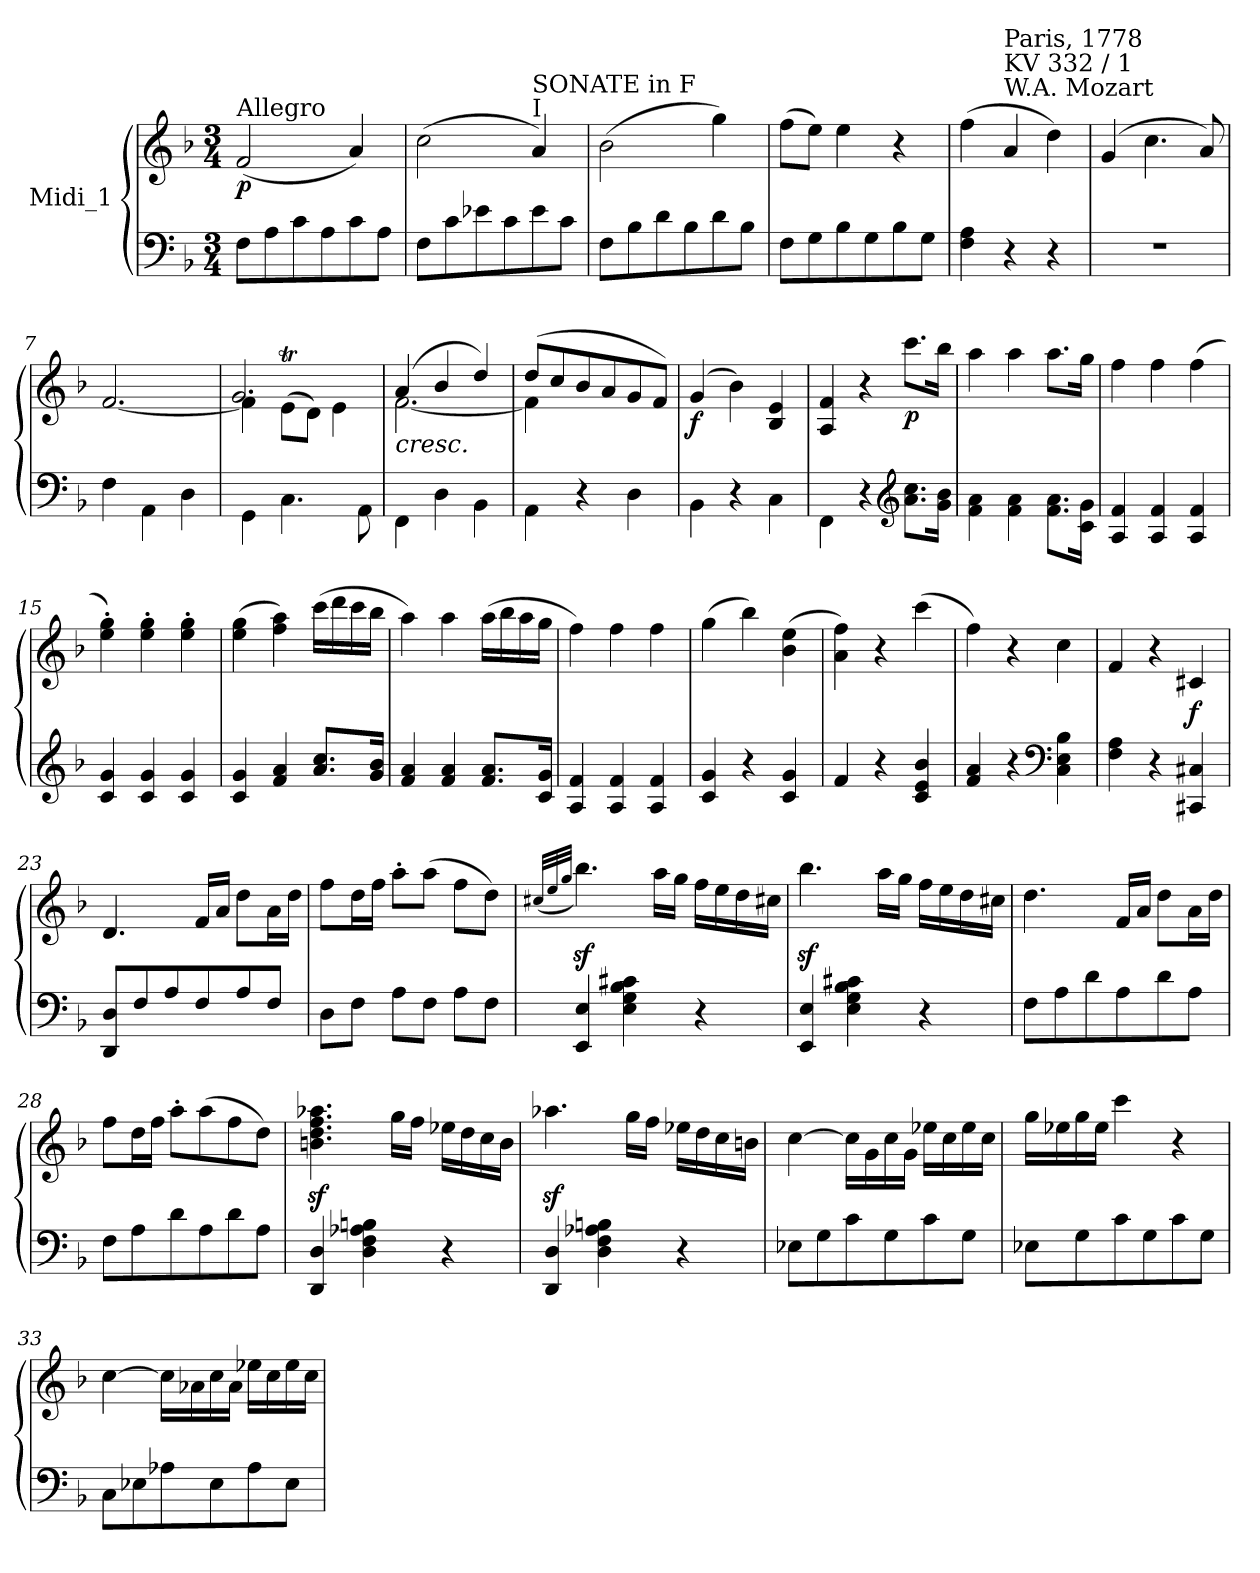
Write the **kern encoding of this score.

**kern	**kern	**dynam
*part1	*part1	*part1
*staff2	*staff1	*staff1/2
*I"Midi_1	*	*
*clefF4	*clefG2	*
*k[b-]	*k[b-]	*
*F:	*F:	*
*M3/4	*M3/4	*
=1	=1	=1
!	!LO:TX:a:t=Allegro	!
!	!	!LO:DY:b
8F\L	(2f/	p
8A\	.	.
8c\	.	.
8A\	.	.
8c\	4a/)	.
8A\J	.	.
=2	=2	=2
8F\L	(>2cc\	.
8c\	.	.
8e-X\	.	.
8c\	.	.
!	!LO:TX:a:t=I	!
!	!LO:TX:a:t=SONATE in F	!
8e-\	4a/)	.
8c\J	.	.
=3	=3	=3
8F\L	(>2b-\	.
8B-\	.	.
8d\	.	.
8B-\	.	.
8d\	4gg\)	.
8B-\J	.	.
=4	=4	=4
8F\L	(>8ff\L	.
8G\	8ee\J)	.
8B-\	4ee\	.
8G\	.	.
8B-\	4r	.
8G\J	.	.
=5	=5	=5
4F\ 4A\	(>4ff\	.
!	!LO:TX:a:t=W.A. Mozart	!
!	!LO:TX:a:t=KV 332 / 1	!
!	!LO:TX:a:t=Paris, 1778	!
4r	4a/	.
4r	4dd\)	.
=6	=6	=6
2.r	(>4g/	.
.	4.cc\	.
.	8a/)	.
!!LO:LB:g=z
=7	=7	=7
*^	*	*
2ryy	4F\	[2.f/	.
.	4AA\	.	.
4ryy	4D\	.	.
*v	*v	*	*
=8	=8	=8
*	*^	*
4GG\	4f\]	2.g/	.
4.C\	(8et\L	.	.
.	8d\J)	.	.
.	4e\	.	.
8AA\	.	.	.
=9	=9	=9	=9
!	!LO:TX:b:i:t=cresc.	!	!
4FF\	(>4a/	[2.f\	.
4D\	4b-/	.	.
4BB-\	4dd/)	.	.
=10	=10	=10	=10
*^	*	*	*
4ryy	4AA\	(>8dd/L	4f\]	.
.	.	8cc/	.	.
4ryy	4r	8b-/	2ryy	.
.	.	8a/	.	.
4ryy	4D\	8g/	.	.
.	.	8f/J)	.	.
*	*	*v	*v	*
=11	=11	=11	=11
!	!	!	!LO:DY:b
2ryy	4BB-\	(4g/	f
.	4r	4b-\)	.
4ryy	4C\	4B-/ 4e/	.
=12	=12	=12	=12
2ryy	4FF\	4A/ 4f/	.
.	4r	4r	.
*clefG2	*	*	*
!	!	!	!LO:DY:b
4ryy	8.a\ 8.cc\L	8.ccc\L	p
.	16g\ 16b-\Jk	16bb-\Jk	.
=13	=13	=13	=13
2ryy	4f\ 4a\	4aa\	.
.	4f\ 4a\	4aa\	.
4ryy	8.f\ 8.a\L	8.aa\L	.
.	16c\ 16g\Jk	16gg\Jk	.
*v	*v	*	*
!!LO:LB:g=z
=14	=14	=14
4A/ 4f/	4ff\	.
4A/ 4f/	4ff\	.
4A/ 4f/	(>4ff\	.
=15	=15	=15
4c/ 4g/	4ee\' 4gg\')	.
4c/ 4g/	4ee\' 4gg\'	.
4c/ 4g/	4ee\' 4gg\'	.
=16	=16	=16
4c/ 4g/	(>4ee\ 4gg\	.
4f/ 4a/	4ff\ 4aa\)	.
8.a/ 8.cc/L	(>16ccc\LL	.
.	16ddd\	.
.	16ccc\	.
16g/ 16b-/Jk	16bb-\JJ	.
=17	=17	=17
4f/ 4a/	4aa\)	.
4f/ 4a/	4aa\	.
8.f/ 8.a/L	(>16aa\LL	.
.	16bb-\	.
.	16aa\	.
16c/ 16g/Jk	16gg\JJ	.
=18	=18	=18
4A/ 4f/	4ff\)	.
4A/ 4f/	4ff\	.
4A/ 4f/	4ff\	.
=19	=19	=19
4c/ 4g/	(>4gg\	.
4r	4bb-\)	.
4c/ 4g/	(>4b-\ 4ee\	.
=20	=20	=20
4f/	4a\ 4ff\)	.
4r	4r	.
4c/ 4e/ 4b-/	(4ccc\	.
!!LO:LB:g=z
=21	=21	=21
4f/ 4a/	4ff\)	.
4r	4r	.
*clefF4	*	*
4C\ 4E\ 4B-\	4cc\	.
=22	=22	=22
4F\ 4A\	4f/	.
4r	4r	.
!	!	!LO:DY:b
4CC#X/ 4C#X/	4c#X/	f
=23	=23	=23
8DD/ 8D/L	4.d/	.
8F/	.	.
8A/	.	.
8F/	16f/LL	.
.	16a/JJ	.
8A/	8dd\L	.
8F/J	16a\L	.
.	16dd\JJ	.
=24	=24	=24
8D\L	8ff\L	.
8F\J	16dd\L	.
.	16ff\JJ	.
8A\L	8aa'\L	.
8F\J	(>8aa\J	.
8A\L	8ff\L	.
8F\J	8dd\J)	.
=25	=25	=25
.	(32qcc#X/LLL	.
.	32qee/	.
.	32qgg/JJJ	.
4EE/ 4E/	4.bb-z<\)	.
4E\ 4G\ 4B-\ 4c#X\	.	.
.	16aa\LL	.
.	16gg\JJ	.
4r	16ff\LL	.
.	16ee\	.
.	16dd\	.
.	16cc#\JJ	.
!!LO:LB:g=z
=26	=26	=26
4EE/ 4E/	4.bb-z<\	.
4E\ 4G\ 4B-\ 4c#X\	.	.
.	16aa\LL	.
.	16gg\JJ	.
4r	16ff\LL	.
.	16ee\	.
.	16dd\	.
.	16cc#X\JJ	.
=27	=27	=27
8F\L	4.dd\	.
8A\	.	.
8d\	.	.
8A\	16f/LL	.
.	16a/JJ	.
8d\	8dd\L	.
8A\J	16a\L	.
.	16dd\JJ	.
=28	=28	=28
8F\L	8ff\L	.
8A\	16dd\L	.
.	16ff\JJ	.
8d\	8aa'\L	.
8A\	(>8aa\	.
8d\	8ff\	.
8A\J	8dd\J)	.
=29	=29	=29
4DD/ 4D/	4.bn\z< 4.dd\z< 4.ff\z< 4.aa-X\z<	.
4D\ 4F\ 4A-X\ 4Bn\	.	.
.	16gg\LL	.
.	16ff\JJ	.
4r	16ee-X\LL	.
.	16dd\	.
.	16cc\	.
.	16b\JJ	.
=30	=30	=30
4DD/ 4D/	4.aa-Xz<\	.
4D\ 4F\ 4A-X\ 4Bn\	.	.
.	16gg\LL	.
.	16ff\JJ	.
4r	16ee-X\LL	.
.	16dd\	.
.	16cc\	.
.	16bn\JJ	.
!!LO:LB:g=z
=31	=31	=31
8E-X\L	[4cc\	.
8G\	.	.
8c\	16cc\LL]	.
.	16g\	.
8G\	16cc\	.
.	16g\JJ	.
8c\	16ee-X\LL	.
.	16cc\	.
8G\J	16ee-\	.
.	16cc\JJ	.
=32	=32	=32
8E-X\L	16gg\LL	.
.	16ee-X\	.
8G\	16gg\	.
.	16ee-\JJ	.
8c\	4ccc\	.
8G\	.	.
8c\	4r	.
8G\J	.	.
=33	=33	=33
8C\L	[4cc\	.
8E-X\	.	.
8A-X\	16cc\LL]	.
.	16a-X\	.
8E-\	16cc\	.
.	16a-\JJ	.
8A-\	16ee-X\LL	.
.	16cc\	.
8E-\J	16ee-\	.
.	16cc\JJ	.
=	=	=
*-	*-	*-
